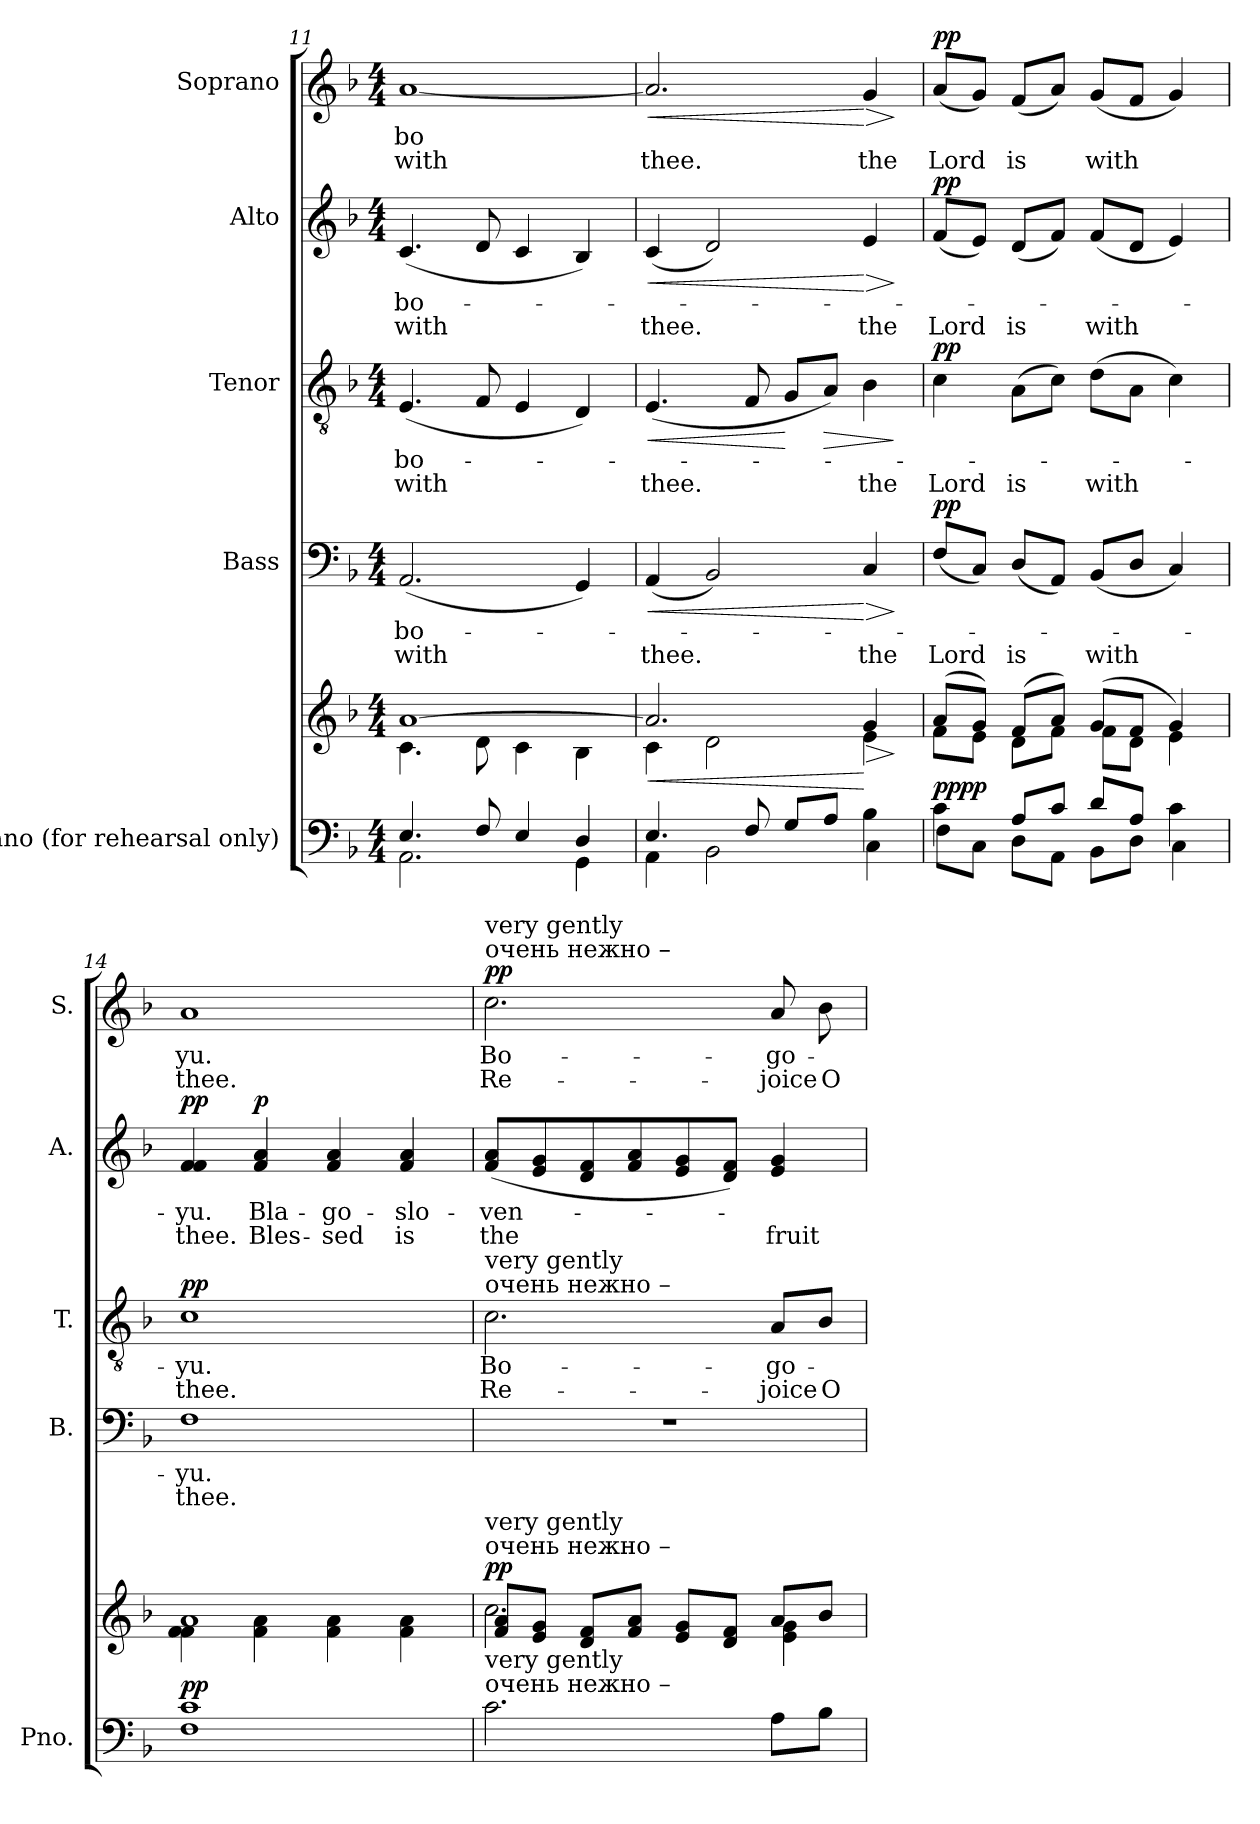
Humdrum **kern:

**kern	**kern	**dynam	**kern	**text	**text	**dynam	**kern	**text	**text	**dynam	**kern	**text	**text	**dynam	**kern	**text	**text	**dynam
*part5	*part5	*part5	*part4	*part4	*part4	*part4	*part3	*part3	*part3	*part3	*part2	*part2	*part2	*part2	*part1	*part1	*part1	*part1
*staff6	*staff5	*staff5/6	*staff4	*staff4	*staff4	*staff4	*staff3	*staff3	*staff3	*staff3	*staff2	*staff2	*staff2	*staff2	*staff1	*staff1	*staff1	*staff1
*I"Piano (for rehearsal only)	*	*	*I"Bass	*	*	*	*I"Tenor	*	*	*	*I"Alto	*	*	*	*I"Soprano	*	*	*
*I'Pno.	*	*	*I'B.	*	*	*	*I'T.	*	*	*	*I'A.	*	*	*	*I'S.	*	*	*
*clefF4	*clefG2	*	*clefF4	*	*	*	*clefGv2	*	*	*	*clefG2	*	*	*	*clefG2	*	*	*
*k[b-]	*k[b-]	*	*k[b-]	*	*	*	*k[b-]	*	*	*	*k[b-]	*	*	*	*k[b-]	*	*	*
*M4/4	*M4/4	*	*M4/4	*	*	*	*M4/4	*	*	*	*M4/4	*	*	*	*M4/4	*	*	*
=11	=11	=11	=11	=11	=11	=11	=11	=11	=11	=11	=11	=11	=11	=11	=11	=11	=11	=11
*^	*^	*	*	*	*	*	*	*	*	*	*	*	*	*	*	*	*	*
!	!	!	!	!	!	!LO:LY:b	!LO:LY:b	!	!	!LO:LY:b	!LO:LY:b	!	!	!LO:LY:b	!LO:LY:b	!	!	!LO:LY:b	!LO:LY:b	!
4.E/	2.AA\	[1a	4.c\	.	(<2.AA/	-bo-	with	.	(<4.E/	-bo-	with	.	(<4.c/	-bo-	with	.	[1a	-bo-	with	.
8F/	.	.	8d\	.	.	.	.	.	8F/	.	.	.	8d/	.	.	.	.	.	.	.
4E/	.	.	4c\	.	.	.	.	.	4E/	.	.	.	4c/	.	.	.	.	.	.	.
4D/	4GG\	.	4B-\	.	4GG/)	.	.	.	4D/)	.	.	.	4B-/)	.	.	.	.	.	.	.
=12	=12	=12	=12	=12	=12	=12	=12	=12	=12	=12	=12	=12	=12	=12	=12	=12	=12	=12	=12	=12
!	!	!	!	!LO:HP:b	!	!	!LO:LY:b	!LO:HP:b	!	!	!LO:LY:b	!LO:HP:b	!	!	!LO:LY:b	!LO:HP:b	!	!	!LO:LY:b	!LO:HP:b
4.E/	4AA\	2.a/]	4c\	<	(<4AA/	.	thee.	<	(<4.E/	.	thee.	<	(<4c/	.	thee.	<	2.a/]	.	thee.	<
.	2BB-\	.	2d\	.	2BB-/)	.	.	.	.	.	.	.	2d/)	.	.	.	.	.	.	.
8F/	.	.	.	.	.	.	.	.	8F/	.	.	.	.	.	.	.	.	.	.	.
8G/L	.	.	.	.	.	.	.	.	8G/L	.	.	[	.	.	.	.	.	.	.	.
!	!	!	!	!	!	!	!	!	!	!	!	!LO:HP:b	!	!	!	!	!	!	!	!
8A/J	.	.	.	.	.	.	.	.	8A/J)	.	.	>	.	.	.	.	.	.	.	.
!	!	!	!	!LO:HP:n=1:b	!	!	!LO:LY:b	!LO:HP:n=1:b	!	!	!LO:LY:b	!	!	!	!LO:LY:b	!LO:HP:n=1:b	!	!	!LO:LY:b	!LO:HP:n=1:b
4B-\	4C\	4g/	4e\	[ >	4C/	.	the	[ >	4B-\	.	the	.	4e/	.	the	[ >	4g/	.	the	[ >
*v	*v	*	*	*	*	*	*	*	*	*	*	*	*	*	*	*	*	*	*	*
*	*v	*v	*	*	*	*	*	*	*	*	*	*	*	*	*	*	*	*	*
.	.	]	.	.	.	]	.	.	.	]	.	.	.	]	.	.	.	]
!!LO:PB:g=z
=13	=13	=13	=13	=13	=13	=13	=13	=13	=13	=13	=13	=13	=13	=13	=13	=13	=13	=13
*^	*^	*	*	*	*	*	*	*	*	*	*	*	*	*	*	*	*	*
!	!	!	!	!LO:DY:a=2	!	!	!LO:LY:b	!	!	!	!LO:LY:b	!	!	!	!LO:LY:b	!	!	!LO:LY:b	!LO:LY:b	!
!	!	!	!	!LO:DY:n=1:a	!	!	!	!LO:DY:a	!	!	!	!LO:DY:a	!	!	!	!LO:DY:a	!	!	!	!LO:DY:a
4c\	8F\L	(>8a/L	8f\L	pp pp	(<8F/L	.	Lord	pp	4c\	.	Lord	pp	(<8f/L	.	Lord	pp	(<8a/L	--	Lord	pp
.	8C\J	8g/J)	8e\J	.	8C/J)	.	.	.	.	.	.	.	8e/J)	.	.	.	8g/J)	.	.	.
!	!	!	!	!	!	!	!LO:LY:b	!	!	!	!LO:LY:b	!	!	!	!LO:LY:b	!	!	!	!LO:LY:b	!
8A/L	8D\L	(>8f/L	8d\L	.	(<8D/L	.	is	.	(>8A\L	.	is	.	(<8d/L	.	is	.	(<8f/L	.	is	.
!	!	!	!	!	!	!	!	!	!	!	!	!	!	!	!	!	!	!LO:LY:b	!	!
8c/J	8AA\J	8a/J)	8f\J	.	8AA/J)	.	.	.	8c\J)	.	.	.	8f/J)	.	.	.	8a/J)	---	.	.
!	!	!	!	!	!	!	!LO:LY:b	!	!	!	!LO:LY:b	!	!	!	!LO:LY:b	!	!	!	!LO:LY:b	!
8d/L	8BB-\L	(>8g/L	8f\L	.	(<8BB-/L	.	with	.	(>8d\L	.	with	.	(<8f/L	.	with	.	(<8g/L	.	with	.
8A/J	8D\J	8f/J	8d\J	.	8D/J	.	.	.	8A\J	.	.	.	8d/J	.	.	.	8f/J	.	.	.
4c\	4C\	4g/)	4e\	.	4C/)	.	.	.	4c\)	.	.	.	4e/)	.	.	.	4g/)	.	.	.
=14	=14	=14	=14	=14	=14	=14	=14	=14	=14	=14	=14	=14	=14	=14	=14	=14	=14	=14	=14	=14
!	!	!	!	!LO:DY:a=2	!	!LO:LY:b	!LO:LY:b	!	!	!LO:LY:b	!LO:LY:b	!LO:DY:a	!	!LO:LY:b	!LO:LY:b	!LO:DY:a	!	!LO:LY:b	!LO:LY:b	!
1c	1F	1a	4f\ 4f\	pp	1F	-yu.	thee.	.	1c	-yu.	thee.	pp	4f/ 4f/	-yu.	thee.	pp	1a	-yu.	thee.	.
!	!	!	!	!	!	!	!	!	!	!	!	!	!	!LO:LY:b	!LO:LY:b	!LO:DY:a	!	!	!	!
.	.	.	4f\ 4a\	.	.	.	.	.	.	.	.	.	4f/ 4a/	Bla-	Bles-	p	.	.	.	.
!	!	!	!	!	!	!	!	!	!	!	!	!	!	!LO:LY:b	!LO:LY:b	!	!	!	!	!
.	.	.	4f\ 4a\	.	.	.	.	.	.	.	.	.	4f/ 4a/	-go-	-sed	.	.	.	.	.
!	!	!	!	!	!	!	!	!	!	!	!	!	!	!LO:LY:b	!LO:LY:b	!	!	!	!	!
.	.	.	4f\ 4a\	.	.	.	.	.	.	.	.	.	4f/ 4a/	-slo-	is	.	.	.	.	.
*v	*v	*	*	*	*	*	*	*	*	*	*	*	*	*	*	*	*	*	*	*
=15	=15	=15	=15	=15	=15	=15	=15	=15	=15	=15	=15	=15	=15	=15	=15	=15	=15	=15	=15
!	!	!	!	!	!	!	!	!	!	!	!	!	!	!	!	!LO:TX:a:t=очень нежно –	!	!	!
!	!	!	!	!	!	!	!	!	!	!	!	!	!	!	!	!LO:TX:a:t=very gently	!	!	!
!	!	!	!	!	!	!	!	!LO:TX:a:t=очень нежно –	!	!	!	!	!	!	!	!	!	!	!
!	!	!	!	!	!	!	!	!LO:TX:a:t=very gently	!	!	!	!	!	!	!	!	!	!	!
!	!LO:TX:a:t=очень нежно –	!	!	!	!	!	!	!	!	!	!	!	!	!	!	!	!	!	!
!	!LO:TX:a:t=very gently	!	!	!	!	!	!	!	!	!	!	!	!	!	!	!	!	!	!
!LO:TX:a:t=очень нежно –	!	!	!	!	!	!	!	!	!	!	!	!	!	!	!	!	!	!	!
!LO:TX:a:t=very gently	!	!	!	!	!	!	!	!	!	!	!	!	!	!	!	!	!	!	!
!	!	!	!LO:DY:a	!	!	!	!	!	!LO:LY:b	!LO:LY:b	!	!	!LO:LY:b	!LO:LY:b	!	!	!LO:LY:b	!LO:LY:b	!LO:DY:a
2.c\	2.cc\	8f/ 8a/L	pp	1r	.	.	.	2.c\	Bo-	Re-	.	(<8f/ 8a/L	-ven-	the	.	2.cc\	Bo-	Re-	pp
.	.	8e/ 8g/J	.	.	.	.	.	.	.	.	.	8e/ 8g/	.	.	.	.	.	.	.
.	.	8d/ 8f/L	.	.	.	.	.	.	.	.	.	8d/ 8f/	.	.	.	.	.	.	.
.	.	8f/ 8a/J	.	.	.	.	.	.	.	.	.	8f/ 8a/	.	.	.	.	.	.	.
.	.	8e/ 8g/L	.	.	.	.	.	.	.	.	.	8e/ 8g/	.	.	.	.	.	.	.
.	.	8d/ 8f/J	.	.	.	.	.	.	.	.	.	8d/ 8f/J)	.	.	.	.	.	.	.
!	!	!	!	!	!	!	!	!	!LO:LY:b	!LO:LY:b	!	!	!	!LO:LY:b	!	!	!LO:LY:b	!LO:LY:b	!
8A\L	8a/L	4e\ 4g\	.	.	.	.	.	8A/L	-go-	-joice	.	4e/ 4g/	.	fruit	.	8a/	-go-	-joice	.
!	!	!	!	!	!	!	!	!	!	!LO:LY:b	!	!	!	!	!	!	!	!LO:LY:b	!
8B-\J	8b-/J	.	.	.	.	.	.	8B-/J	.	O	.	.	.	.	.	8b-\	.	O	.
*	*v	*v	*	*	*	*	*	*	*	*	*	*	*	*	*	*	*	*	*
=	=	=	=	=	=	=	=	=	=	=	=	=	=	=	=	=	=	=
*-	*-	*-	*-	*-	*-	*-	*-	*-	*-	*-	*-	*-	*-	*-	*-	*-	*-	*-
